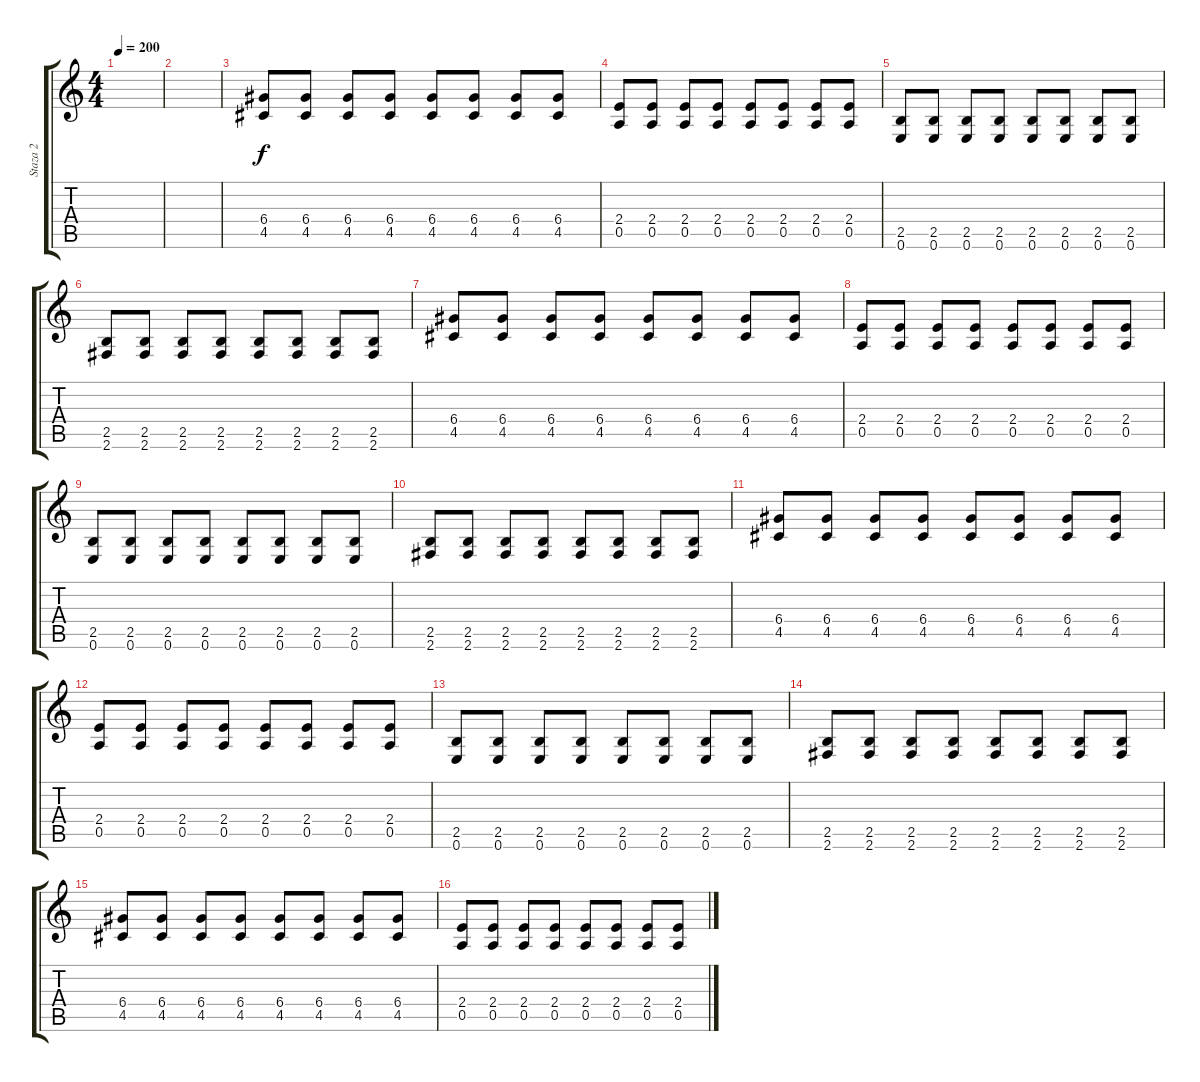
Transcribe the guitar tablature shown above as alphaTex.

\track ("Staza 2" "Staza 2") {instrument overdrivenguitar}
\staff {score tabs}
\tuning (E4 B3 G3 D3 A2 E2) {hide}
\ts (4 4)
\tempo 200
\clef g2
\ks c
|
|
(6.4 4.5).8 (6.4 4.5).8 (6.4 4.5).8 (6.4 4.5).8 (6.4 4.5).8 (6.4 4.5).8 (6.4 4.5).8 (6.4 4.5).8 |
(2.4 0.5).8 (2.4 0.5).8 (2.4 0.5).8 (2.4 0.5).8 (2.4 0.5).8 (2.4 0.5).8 (2.4 0.5).8 (2.4 0.5).8 |
(2.5 0.6).8 (2.5 0.6).8 (2.5 0.6).8 (2.5 0.6).8 (2.5 0.6).8 (2.5 0.6).8 (2.5 0.6).8 (2.5 0.6).8 |
(2.5 2.6).8 (2.5 2.6).8 (2.5 2.6).8 (2.5 2.6).8 (2.5 2.6).8 (2.5 2.6).8 (2.5 2.6).8 (2.5 2.6).8 |
(6.4 4.5).8 (6.4 4.5).8 (6.4 4.5).8 (6.4 4.5).8 (6.4 4.5).8 (6.4 4.5).8 (6.4 4.5).8 (6.4 4.5).8 |
(2.4 0.5).8 (2.4 0.5).8 (2.4 0.5).8 (2.4 0.5).8 (2.4 0.5).8 (2.4 0.5).8 (2.4 0.5).8 (2.4 0.5).8 |
(2.5 0.6).8 (2.5 0.6).8 (2.5 0.6).8 (2.5 0.6).8 (2.5 0.6).8 (2.5 0.6).8 (2.5 0.6).8 (2.5 0.6).8 |
(2.5 2.6).8 (2.5 2.6).8 (2.5 2.6).8 (2.5 2.6).8 (2.5 2.6).8 (2.5 2.6).8 (2.5 2.6).8 (2.5 2.6).8 |
(6.4 4.5).8 (6.4 4.5).8 (6.4 4.5).8 (6.4 4.5).8 (6.4 4.5).8 (6.4 4.5).8 (6.4 4.5).8 (6.4 4.5).8 |
(2.4 0.5).8 (2.4 0.5).8 (2.4 0.5).8 (2.4 0.5).8 (2.4 0.5).8 (2.4 0.5).8 (2.4 0.5).8 (2.4 0.5).8 |
(2.5 0.6).8 (2.5 0.6).8 (2.5 0.6).8 (2.5 0.6).8 (2.5 0.6).8 (2.5 0.6).8 (2.5 0.6).8 (2.5 0.6).8 |
(2.5 2.6).8 (2.5 2.6).8 (2.5 2.6).8 (2.5 2.6).8 (2.5 2.6).8 (2.5 2.6).8 (2.5 2.6).8 (2.5 2.6).8 |
(6.4 4.5).8 (6.4 4.5).8 (6.4 4.5).8 (6.4 4.5).8 (6.4 4.5).8 (6.4 4.5).8 (6.4 4.5).8 (6.4 4.5).8 |
(2.4 0.5).8 (2.4 0.5).8 (2.4 0.5).8 (2.4 0.5).8 (2.4 0.5).8 (2.4 0.5).8 (2.4 0.5).8 (2.4 0.5).8
